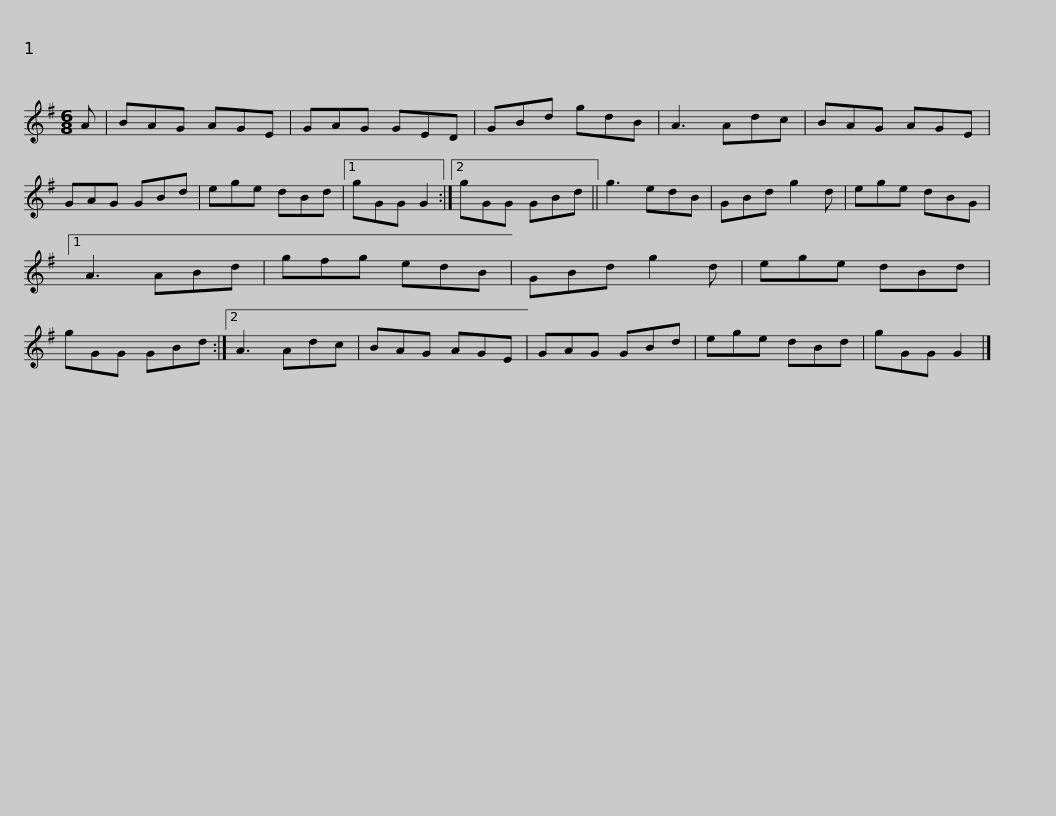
X:1
L:1/8
M:6/8
I:linebreak $
K:G
V:1 treble
V:1
 A | BAG AGE | GAG GED | GBd gdB | A3 Adc | %5
 BAG AGE | GAG GBd | ege dBd |1$ gGG G2 :|2 gGG GBd || %10
 g3 edB | GBd g2 d | ege dBG |1 A3 ABd | gfg edB | %15
 GBd g2 d |$ ege dBd | gGG GBd :|2 A3 Adc | BAG AGE | %20
 GAG GBd | ege dBd | gGG G2 |] %23
